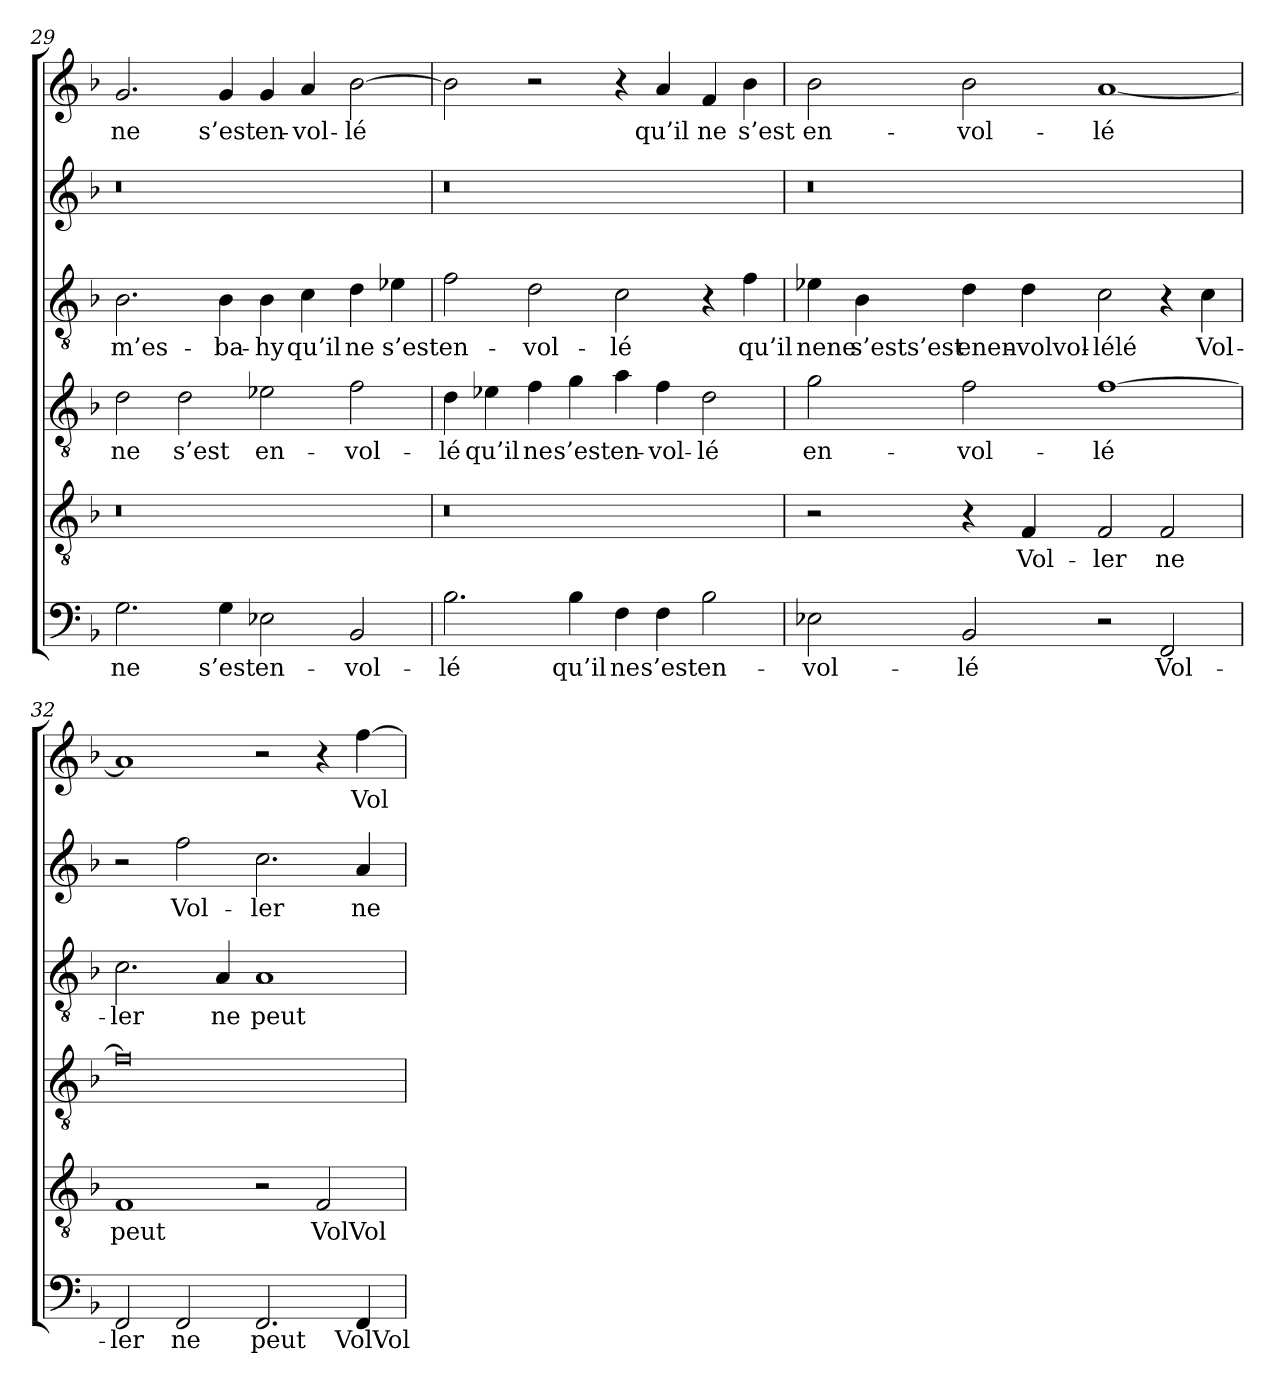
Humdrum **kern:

**kern	**text	**kern	**text	**kern	**text	**kern	**text	**kern	**text	**kern	**text
*part6	*part6	*part5	*part5	*part4	*part4	*part3	*part3	*part2	*part2	*part1	*part1
*staff6	*staff6	*staff5	*staff5	*staff4	*staff4	*staff3	*staff3	*staff2	*staff2	*staff1	*staff1
!!LO:PB:g=z
*clefF4	*	*clefGv2	*	*clefGv2	*	*clefGv2	*	*clefG2	*	*clefG2	*
*k[b-]	*	*k[b-]	*	*k[b-]	*	*k[b-]	*	*k[b-]	*	*k[b-]	*
=29	=29	=29	=29	=29	=29	=29	=29	=29	=29	=29	=29
2.G	ne	0r	.	2d	ne	2.B-	m’es-	0r	.	2.g	ne
.	.	.	.	2d	s’est	.	.	.	.	.	.
4G	s’est	.	.	.	.	4B-	-ba-	.	.	4g	s’est
2E-X	en-	.	.	2e-X	en-	4B-	-hy	.	.	4g	en-
.	.	.	.	.	.	4c	qu’il	.	.	4a	-vol-
2BB-	-vol-	.	.	2f	-vol-	4d	ne	.	.	[2b-	-lé
.	.	.	.	.	.	4e-X	s’est	.	.	.	.
=30	=30	=30	=30	=30	=30	=30	=30	=30	=30	=30	=30
2.B-	-lé	0r	.	4d	-lé	2f	en-	0r	.	2b-]	.
.	.	.	.	4e-X	qu’il	.	.	.	.	.	.
.	.	.	.	4f	ne	2d	-vol-	.	.	2r	.
4B-	qu’il	.	.	4g	s’est	.	.	.	.	.	.
4F	ne	.	.	4a	en-	2c	-lé	.	.	4r	.
4F	s’est	.	.	4f	-vol-	.	.	.	.	4a	qu’il
2B-	en-	.	.	2d	-lé	4r	.	.	.	4f	ne
.	.	.	.	.	.	4f	qu’il	.	.	4b-	s’est
=31	=31	=31	=31	=31	=31	=31	=31	=31	=31	=31	=31
2E-X	-vol-	2r	.	2g	en-	4e-X	nene	0r	.	2b-	en-
.	.	.	.	.	.	4B-	s’ests’est	.	.	.	.
2BB-	-lé	4r	.	2f	-vol-	4d	enen-	.	.	2b-	-vol-
.	.	4F	Vol-	.	.	4d	-volvol-	.	.	.	.
2r	.	2F	-ler	[1f	-lé	2c	-lélé	.	.	[1a	-lé
2FF	Vol-	2F	ne	.	.	4r	.	.	.	.	.
.	.	.	.	.	.	4c	Vol-	.	.	.	.
=32	=32	=32	=32	=32	=32	=32	=32	=32	=32	=32	=32
2FF	-ler	1F	peut	0f]	.	2.c	-ler	2r	.	1a]	.
2FF	ne	.	.	.	.	.	.	2ff	Vol-	.	.
.	.	.	.	.	.	4A	ne	.	.	.	.
2.FF	peut	2r	.	.	.	1A	peut	2.cc	-ler	2r	.
.	.	2F	VolVol-	.	.	.	.	.	.	4r	.
4FF	VolVol-	.	.	.	.	.	.	4a	ne	[4ff	Vol-
=	=	=	=	=	=	=	=	=	=	=	=
*-	*-	*-	*-	*-	*-	*-	*-	*-	*-	*-	*-
